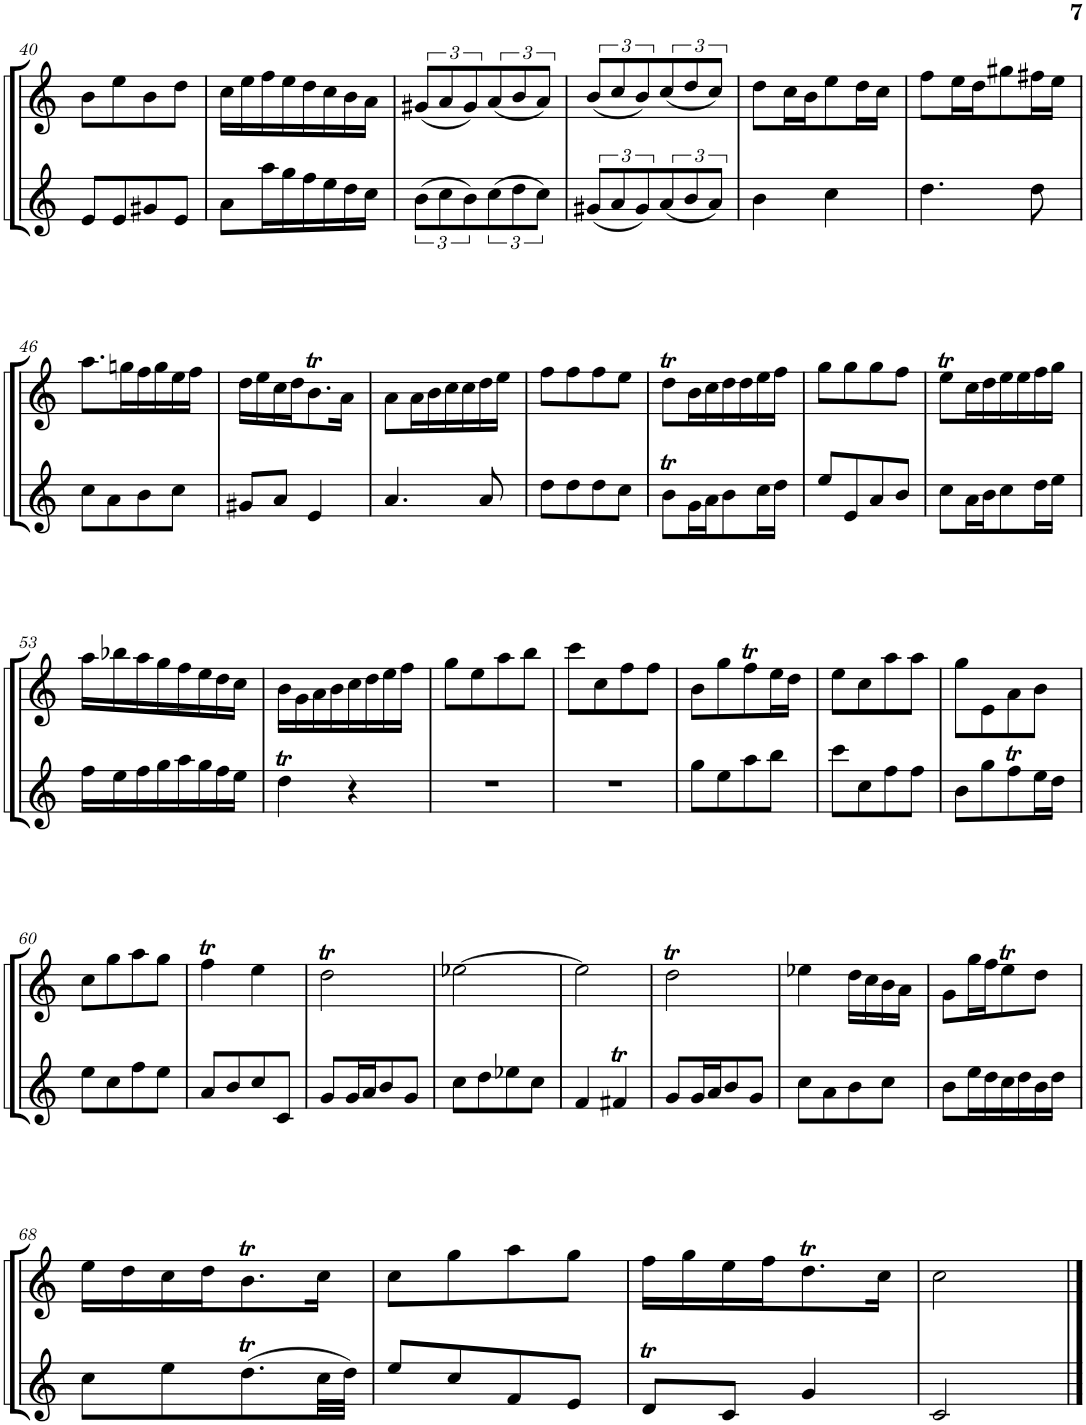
**kern	**kern
*part2	*part1
*staff2	*staff1
*I"Tenor 2	*I"Tenor 1
!!LO:PB:g=z
*clefG2	*clefG2
*k[]	*k[]
*M4/8	*M4/8
=40	=40
8e/L	8b\L
8e/	8ee\
8g#X/	8b\
8e/J	8dd\J
=41	=41
8a\L	16cc\LL
.	16ee\
16aa\L	16ff\
16gg\	16ee\
16ff\	16dd\
16ee\	16cc\
16dd\	16b\
16cc\JJ	16a\JJ
=42	=42
(12b\L	(12g#X/L
12cc\	12a/
12b\)	12g#/)
(12cc\	(12a/
12dd\	12b/
12cc\J)	12a/J)
=43	=43
(12g#X/L	(12b/L
12a/	12cc/
12g#/)	12b/)
(12a/	(12cc/
12b/	12dd/
12a/J)	12cc/J)
=44	=44
4b\	8dd\L
.	16cc\L
.	16b\J
4cc\	8ee\
.	16dd\L
.	16cc\JJ
=45	=45
4.dd\	8ff\L
.	16ee\L
.	16dd\J
.	8gg#X\
8dd\	16ff#X\L
.	16ee\JJ
!!LO:LB:g=z
=46	=46
8cc\L	8.aa\L
8a\	.
.	16ggn\L
8b\	16ff\
.	16gg\
8cc\J	16ee\
.	16ff\JJ
=47	=47
8g#X/L	16dd\LL
.	16ee\
8a/J	16cc\
.	16dd\J
4e/	8.bt\
.	16a\Jk
=48	=48
4.a/	8a\L
.	16a\L
.	16b\
.	16cc\
.	16cc\
8a/	16dd\
.	16ee\JJ
=49	=49
8dd\L	8ff\L
8dd\	8ff\
8dd\	8ff\
8cc\J	8ee\J
=50	=50
8bt\L	8ddT\L
16g\L	16b\L
16a\J	16cc\
8b\	16dd\
.	16dd\
16cc\L	16ee\
16dd\JJ	16ff\JJ
=51	=51
8ee/L	8gg\L
8e/	8gg\
8a/	8gg\
8b/J	8ff\J
=52	=52
8cc\L	8eet\L
16a\L	16cc\L
16b\J	16dd\
8cc\	16ee\
.	16ee\
16dd\L	16ff\
16ee\JJ	16gg\JJ
!!LO:LB:g=z
=53	=53
16ff\LL	16aa\LL
16ee\	16bb-X\
16ff\	16aa\
16gg\	16gg\
16aa\	16ff\
16gg\	16ee\
16ff\	16dd\
16ee\JJ	16cc\JJ
=54	=54
4ddT\	16b\LL
.	16g\
.	16a\
.	16b\
4r	16cc\
.	16dd\
.	16ee\
.	16ff\JJ
=55	=55
2r	8gg\L
.	8ee\
.	8aa\
.	8bb\J
=56	=56
2r	8ccc\L
.	8cc\
.	8ff\
.	8ff\J
=57	=57
8gg\L	8b\L
8ee\	8gg\
8aa\	8ffT\
8bb\J	16ee\L
.	16dd\JJ
=58	=58
8ccc\L	8ee\L
8cc\	8cc\
8ff\	8aa\
8ff\J	8aa\J
=59	=59
8b\L	8gg\L
8gg\	8e\
8ffT\	8a\
16ee\L	8b\J
16dd\JJ	.
!!LO:LB:g=z
=60	=60
8ee\L	8cc\L
8cc\	8gg\
8ff\	8aa\
8ee\J	8gg\J
=61	=61
8a/L	4ffT\
8b/	.
8cc/	4ee\
8c/J	.
=62	=62
8g/L	2ddT\
16g/L	.
16a/J	.
8b/	.
8g/J	.
=63	=63
8cc\L	[2ee-X\
8dd\	.
8ee-X\	.
8cc\J	.
=64	=64
4f/	2ee-\]
4f#Xt/	.
=65	=65
8g/L	2ddT\
16g/L	.
16a/J	.
8b/	.
8g/J	.
=66	=66
8cc\L	4ee-X\
8a\	.
8b\	16dd\LL
.	16cc\
8cc\J	16b\
.	16a\JJ
=67	=67
8b\L	8g\L
16ee\L	16gg\L
16dd\	16ff\J
16cc\	8eet\
16dd\	.
16b\	8dd\J
16dd\JJ	.
!!LO:LB:g=z
=68	=68
8cc\L	16ee\LL
.	16dd\
8ee\	16cc\
.	16dd\J
(8.ddT\	8.bt\
32cc\LL	16cc\Jk
32dd\JJJ)	.
=69	=69
8ee/L	8cc\L
8cc/	8gg\
8f/	8aa\
8e/J	8gg\J
=70	=70
8dT/L	16ff\LL
.	16gg\
8c/J	16ee\
.	16ff\J
4g/	8.ddT\
.	16cc\Jk
=71	=71
2c/	2cc\
==	==
*-	*-
